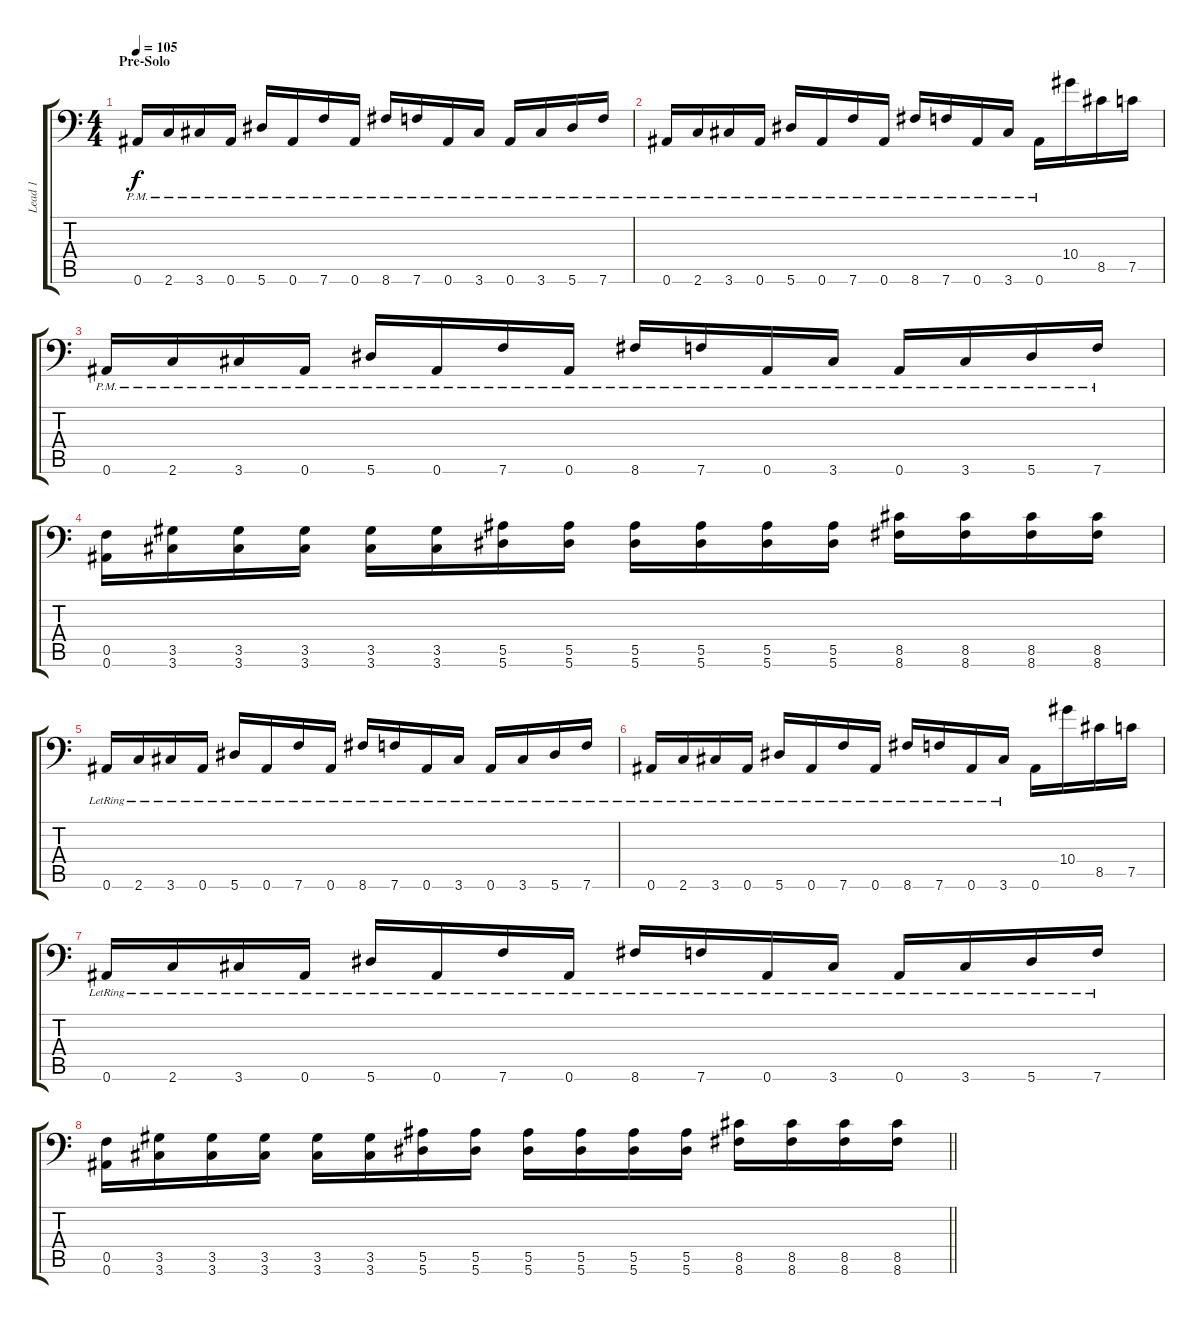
\track ("Lead 1" "Lead 1") {instrument distortionguitar}
\staff {score tabs}
\tuning (C4 G3 Eb3 Bb2 F2 Bb1) {hide}
\ts (4 4)
\section ("" "Pre-Solo")
\tempo 105
\clef f4
\ks c
0.6{pm}.16{dy f} 2.6{pm}.16 3.6{pm}.16 0.6{pm}.16 5.6{pm}.16 0.6{pm}.16 7.6{pm}.16 0.6{pm}.16 8.6{pm}.16 7.6{pm}.16 0.6{pm}.16 3.6{pm}.16 0.6{pm}.16 3.6{pm}.16 5.6{pm}.16 7.6{pm}.16 |
0.6{pm}.16 2.6{pm}.16 3.6{pm}.16 0.6{pm}.16 5.6{pm}.16 0.6{pm}.16 7.6{pm}.16 0.6{pm}.16 8.6{pm}.16 7.6{pm}.16 0.6{pm}.16 3.6{pm}.16 0.6{pm}.16 10.4.16 8.5.16 7.5.16 |
0.6{pm}.16 2.6{pm}.16 3.6{pm}.16 0.6{pm}.16 5.6{pm}.16 0.6{pm}.16 7.6{pm}.16 0.6{pm}.16 8.6{pm}.16 7.6{pm}.16 0.6{pm}.16 3.6{pm}.16 0.6{pm}.16 3.6{pm}.16 5.6{pm}.16 7.6{pm}.16 |
(0.5 0.6).16 (3.5 3.6).16 (3.5 3.6).16 (3.5 3.6).16 (3.5 3.6).16 (3.5 3.6).16 (5.5 5.6).16 (5.5 5.6).16 (5.5 5.6).16 (5.5 5.6).16 (5.5 5.6).16 (5.5 5.6).16 (8.5 8.6).16 (8.5 8.6).16 (8.5 8.6).16 (8.5 8.6).16 |
0.6{lr}.16 2.6{lr}.16 3.6{lr}.16 0.6{lr}.16 5.6{lr}.16 0.6{lr}.16 7.6{lr}.16 0.6{lr}.16 8.6{lr}.16 7.6{lr}.16 0.6{lr}.16 3.6{lr}.16 0.6{lr}.16 3.6{lr}.16 5.6{lr}.16 7.6{lr}.16 |
0.6{lr}.16 2.6{lr}.16 3.6{lr}.16 0.6{lr}.16 5.6{lr}.16 0.6{lr}.16 7.6{lr}.16 0.6{lr}.16 8.6{lr}.16 7.6{lr}.16 0.6{lr}.16 3.6{lr}.16 0.6.16 10.4.16 8.5.16 7.5.16 |
0.6{lr}.16 2.6{lr}.16 3.6{lr}.16 0.6{lr}.16 5.6{lr}.16 0.6{lr}.16 7.6{lr}.16 0.6{lr}.16 8.6{lr}.16 7.6{lr}.16 0.6{lr}.16 3.6{lr}.16 0.6{lr}.16 3.6{lr}.16 5.6{lr}.16 7.6{lr}.16 |
\barLineRight lightlight
(0.5 0.6).16 (3.5 3.6).16 (3.5 3.6).16 (3.5 3.6).16 (3.5 3.6).16 (3.5 3.6).16 (5.5 5.6).16 (5.5 5.6).16 (5.5 5.6).16 (5.5 5.6).16 (5.5 5.6).16 (5.5 5.6).16 (8.5 8.6).16 (8.5 8.6).16 (8.5 8.6).16 (8.5 8.6).16
